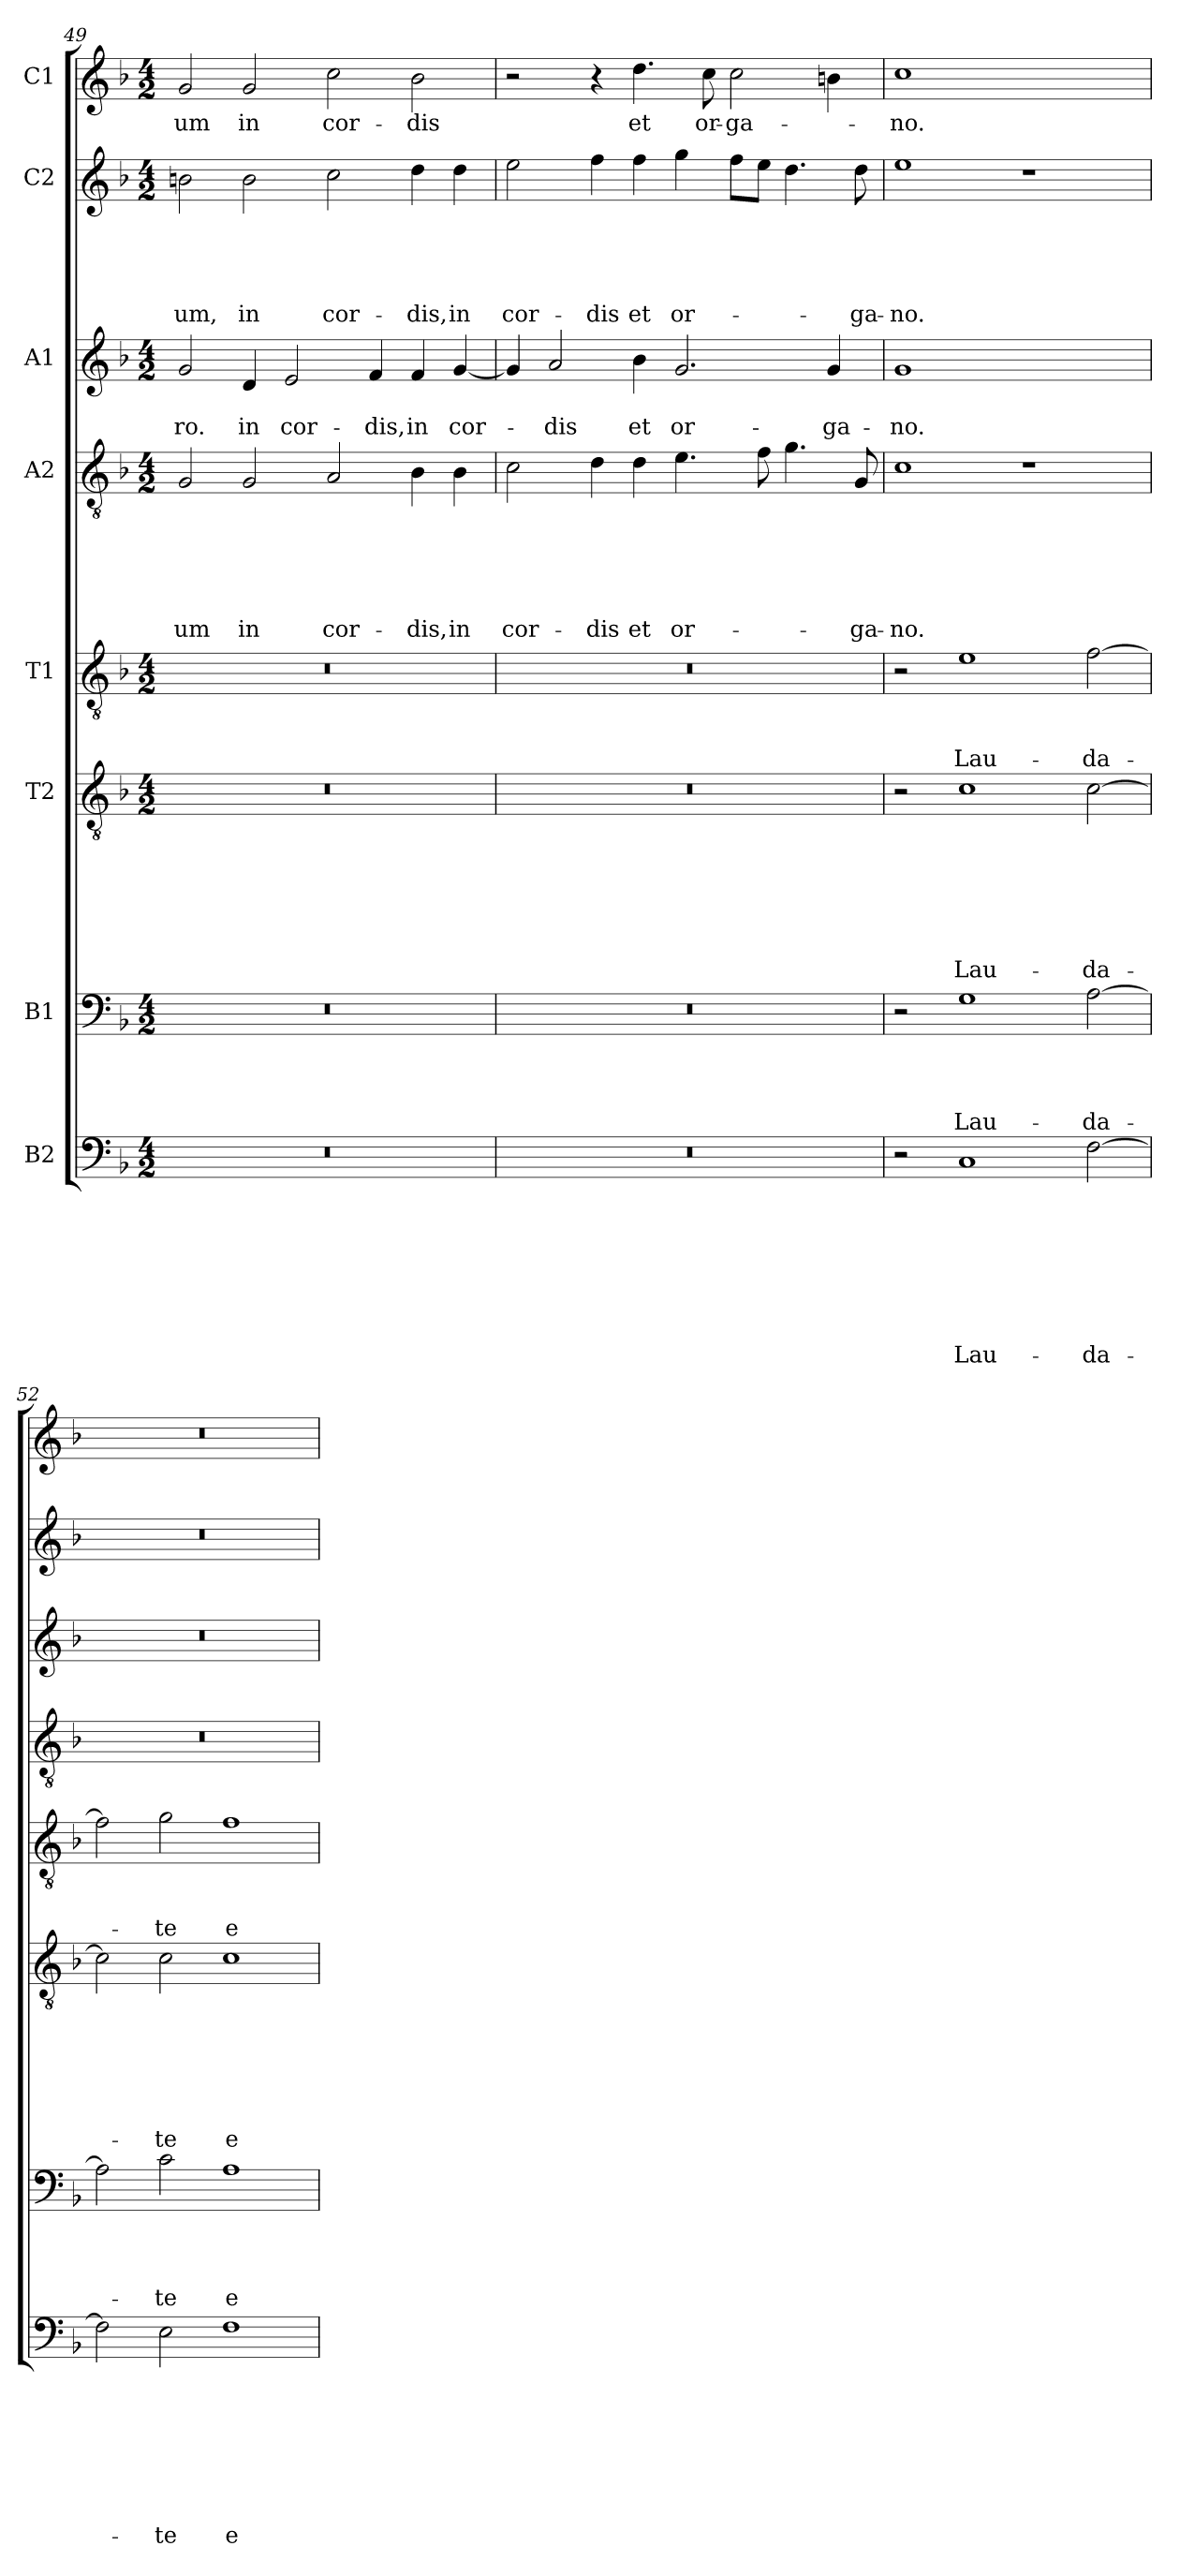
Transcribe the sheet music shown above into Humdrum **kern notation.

**kern	**text	**text	**text	**text	**text	**text	**text	**text	**kern	**text	**text	**text	**text	**kern	**text	**text	**text	**text	**text	**text	**text	**kern	**text	**text	**text	**kern	**text	**text	**text	**text	**text	**text	**kern	**text	**text	**kern	**text	**text	**text	**text	**text	**kern	**text
*part8	*part8	*part8	*part8	*part8	*part8	*part8	*part8	*part8	*part7	*part7	*part7	*part7	*part7	*part6	*part6	*part6	*part6	*part6	*part6	*part6	*part6	*part5	*part5	*part5	*part5	*part4	*part4	*part4	*part4	*part4	*part4	*part4	*part3	*part3	*part3	*part2	*part2	*part2	*part2	*part2	*part2	*part1	*part1
*staff8	*staff8	*staff8	*staff8	*staff8	*staff8	*staff8	*staff8	*staff8	*staff7	*staff7	*staff7	*staff7	*staff7	*staff6	*staff6	*staff6	*staff6	*staff6	*staff6	*staff6	*staff6	*staff5	*staff5	*staff5	*staff5	*staff4	*staff4	*staff4	*staff4	*staff4	*staff4	*staff4	*staff3	*staff3	*staff3	*staff2	*staff2	*staff2	*staff2	*staff2	*staff2	*staff1	*staff1
*I"B2	*	*	*	*	*	*	*	*	*I"B1	*	*	*	*	*I"T2	*	*	*	*	*	*	*	*I"T1	*	*	*	*I"A2	*	*	*	*	*	*	*I"A1	*	*	*I"C2	*	*	*	*	*	*I"C1	*
*clefF4	*	*	*	*	*	*	*	*	*clefF4	*	*	*	*	*clefGv2	*	*	*	*	*	*	*	*clefGv2	*	*	*	*clefGv2	*	*	*	*	*	*	*clefG2	*	*	*clefG2	*	*	*	*	*	*clefG2	*
*k[b-]	*	*	*	*	*	*	*	*	*k[b-]	*	*	*	*	*k[b-]	*	*	*	*	*	*	*	*k[b-]	*	*	*	*k[b-]	*	*	*	*	*	*	*k[b-]	*	*	*k[b-]	*	*	*	*	*	*k[b-]	*
*d:	*	*	*	*	*	*	*	*	*d:	*	*	*	*	*d:	*	*	*	*	*	*	*	*d:	*	*	*	*d:	*	*	*	*	*	*	*d:	*	*	*d:	*	*	*	*	*	*d:	*
*M4/2	*	*	*	*	*	*	*	*	*M4/2	*	*	*	*	*M4/2	*	*	*	*	*	*	*	*M4/2	*	*	*	*M4/2	*	*	*	*	*	*	*M4/2	*	*	*M4/2	*	*	*	*	*	*M4/2	*
=49	=49	=49	=49	=49	=49	=49	=49	=49	=49	=49	=49	=49	=49	=49	=49	=49	=49	=49	=49	=49	=49	=49	=49	=49	=49	=49	=49	=49	=49	=49	=49	=49	=49	=49	=49	=49	=49	=49	=49	=49	=49	=49	=49
!	!	!	!	!	!	!	!	!	!	!	!	!	!	!	!	!	!	!	!	!	!	!	!	!	!	!	!	!	!	!	!	!LO:LY:b	!	!	!LO:LY:b	!	!	!	!	!	!LO:LY:b	!	!LO:LY:b
0r	.	.	.	.	.	.	.	.	0r	.	.	.	.	0r	.	.	.	.	.	.	.	0r	.	.	.	2G/	.	.	.	.	.	-um	2g/	.	-ro.	2bn\	.	.	.	.	-um,	2g/	-um
!	!	!	!	!	!	!	!	!	!	!	!	!	!	!	!	!	!	!	!	!	!	!	!	!	!	!	!	!	!	!	!	!LO:LY:b	!	!	!LO:LY:b	!	!	!	!	!	!LO:LY:b	!	!LO:LY:b
.	.	.	.	.	.	.	.	.	.	.	.	.	.	.	.	.	.	.	.	.	.	.	.	.	.	2G/	.	.	.	.	.	in	4d/	.	in	2b\	.	.	.	.	in	2g/	in
!	!	!	!	!	!	!	!	!	!	!	!	!	!	!	!	!	!	!	!	!	!	!	!	!	!	!	!	!	!	!	!	!	!	!	!LO:LY:b	!	!	!	!	!	!	!	!
.	.	.	.	.	.	.	.	.	.	.	.	.	.	.	.	.	.	.	.	.	.	.	.	.	.	.	.	.	.	.	.	.	2e/	.	cor-	.	.	.	.	.	.	.	.
!	!	!	!	!	!	!	!	!	!	!	!	!	!	!	!	!	!	!	!	!	!	!	!	!	!	!	!	!	!	!	!	!LO:LY:b	!	!	!	!	!	!	!	!	!LO:LY:b	!	!LO:LY:b
.	.	.	.	.	.	.	.	.	.	.	.	.	.	.	.	.	.	.	.	.	.	.	.	.	.	2A/	.	.	.	.	.	cor-	.	.	.	2cc\	.	.	.	.	cor-	2cc\	cor-
!	!	!	!	!	!	!	!	!	!	!	!	!	!	!	!	!	!	!	!	!	!	!	!	!	!	!	!	!	!	!	!	!	!	!	!LO:LY:b	!	!	!	!	!	!	!	!
.	.	.	.	.	.	.	.	.	.	.	.	.	.	.	.	.	.	.	.	.	.	.	.	.	.	.	.	.	.	.	.	.	4f/	.	-dis,	.	.	.	.	.	.	.	.
!	!	!	!	!	!	!	!	!	!	!	!	!	!	!	!	!	!	!	!	!	!	!	!	!	!	!	!	!	!	!	!	!LO:LY:b	!	!	!LO:LY:b	!	!	!	!	!	!LO:LY:b	!	!LO:LY:b
.	.	.	.	.	.	.	.	.	.	.	.	.	.	.	.	.	.	.	.	.	.	.	.	.	.	4B-\	.	.	.	.	.	-dis,	4f/	.	in	4dd\	.	.	.	.	-dis,	2b-\	-dis
!	!	!	!	!	!	!	!	!	!	!	!	!	!	!	!	!	!	!	!	!	!	!	!	!	!	!	!	!	!	!	!	!LO:LY:b	!	!	!LO:LY:b	!	!	!	!	!	!LO:LY:b	!	!
.	.	.	.	.	.	.	.	.	.	.	.	.	.	.	.	.	.	.	.	.	.	.	.	.	.	4B-\	.	.	.	.	.	in	[4g/	.	cor-	4dd\	.	.	.	.	in	.	.
=50	=50	=50	=50	=50	=50	=50	=50	=50	=50	=50	=50	=50	=50	=50	=50	=50	=50	=50	=50	=50	=50	=50	=50	=50	=50	=50	=50	=50	=50	=50	=50	=50	=50	=50	=50	=50	=50	=50	=50	=50	=50	=50	=50
!	!	!	!	!	!	!	!	!	!	!	!	!	!	!	!	!	!	!	!	!	!	!	!	!	!	!	!	!	!	!	!	!LO:LY:b	!	!	!	!	!	!	!	!	!LO:LY:b	!	!
0r	.	.	.	.	.	.	.	.	0r	.	.	.	.	0r	.	.	.	.	.	.	.	0r	.	.	.	2c\	.	.	.	.	.	cor-	4g/]	.	.	2ee\	.	.	.	.	cor-	2r	.
!	!	!	!	!	!	!	!	!	!	!	!	!	!	!	!	!	!	!	!	!	!	!	!	!	!	!	!	!	!	!	!	!	!	!	!LO:LY:b	!	!	!	!	!	!	!	!
.	.	.	.	.	.	.	.	.	.	.	.	.	.	.	.	.	.	.	.	.	.	.	.	.	.	.	.	.	.	.	.	.	2a/	.	-dis	.	.	.	.	.	.	.	.
!	!	!	!	!	!	!	!	!	!	!	!	!	!	!	!	!	!	!	!	!	!	!	!	!	!	!	!	!	!	!	!	!LO:LY:b	!	!	!	!	!	!	!	!	!LO:LY:b	!	!
.	.	.	.	.	.	.	.	.	.	.	.	.	.	.	.	.	.	.	.	.	.	.	.	.	.	4d\	.	.	.	.	.	-dis	.	.	.	4ff\	.	.	.	.	-dis	4r	.
!	!	!	!	!	!	!	!	!	!	!	!	!	!	!	!	!	!	!	!	!	!	!	!	!	!	!	!	!	!	!	!	!LO:LY:b	!	!	!LO:LY:b	!	!	!	!	!	!LO:LY:b	!	!LO:LY:b
.	.	.	.	.	.	.	.	.	.	.	.	.	.	.	.	.	.	.	.	.	.	.	.	.	.	4d\	.	.	.	.	.	et	4b-\	.	et	4ff\	.	.	.	.	et	4.dd\	et
!	!	!	!	!	!	!	!	!	!	!	!	!	!	!	!	!	!	!	!	!	!	!	!	!	!	!	!	!	!	!	!	!LO:LY:b	!	!	!LO:LY:b	!	!	!	!	!	!LO:LY:b	!	!
.	.	.	.	.	.	.	.	.	.	.	.	.	.	.	.	.	.	.	.	.	.	.	.	.	.	4.e\	.	.	.	.	.	or-	2.g/	.	or-	4gg\	.	.	.	.	or-	.	.
!	!	!	!	!	!	!	!	!	!	!	!	!	!	!	!	!	!	!	!	!	!	!	!	!	!	!	!	!	!	!	!	!	!	!	!	!	!	!	!	!	!	!	!LO:LY:b
.	.	.	.	.	.	.	.	.	.	.	.	.	.	.	.	.	.	.	.	.	.	.	.	.	.	.	.	.	.	.	.	.	.	.	.	.	.	.	.	.	.	8cc\	or-
!	!	!	!	!	!	!	!	!	!	!	!	!	!	!	!	!	!	!	!	!	!	!	!	!	!	!	!	!	!	!	!	!	!	!	!	!	!	!	!	!	!	!	!LO:LY:b
.	.	.	.	.	.	.	.	.	.	.	.	.	.	.	.	.	.	.	.	.	.	.	.	.	.	.	.	.	.	.	.	.	.	.	.	8ff\L	.	.	.	.	.	2cc\	-ga-
.	.	.	.	.	.	.	.	.	.	.	.	.	.	.	.	.	.	.	.	.	.	.	.	.	.	8f\	.	.	.	.	.	.	.	.	.	8ee\J	.	.	.	.	.	.	.
.	.	.	.	.	.	.	.	.	.	.	.	.	.	.	.	.	.	.	.	.	.	.	.	.	.	4.g\	.	.	.	.	.	.	.	.	.	4.dd\	.	.	.	.	.	.	.
!	!	!	!	!	!	!	!	!	!	!	!	!	!	!	!	!	!	!	!	!	!	!	!	!	!	!	!	!	!	!	!	!	!	!	!LO:LY:b	!	!	!	!	!	!	!	!
.	.	.	.	.	.	.	.	.	.	.	.	.	.	.	.	.	.	.	.	.	.	.	.	.	.	.	.	.	.	.	.	.	4g/	.	-ga-	.	.	.	.	.	.	4bn\	.
!	!	!	!	!	!	!	!	!	!	!	!	!	!	!	!	!	!	!	!	!	!	!	!	!	!	!	!	!	!	!	!	!LO:LY:b	!	!	!	!	!	!	!	!	!LO:LY:b	!	!
.	.	.	.	.	.	.	.	.	.	.	.	.	.	.	.	.	.	.	.	.	.	.	.	.	.	8G/	.	.	.	.	.	-ga-	.	.	.	8dd\	.	.	.	.	-ga-	.	.
!!LO:PB:g=z
=51	=51	=51	=51	=51	=51	=51	=51	=51	=51	=51	=51	=51	=51	=51	=51	=51	=51	=51	=51	=51	=51	=51	=51	=51	=51	=51	=51	=51	=51	=51	=51	=51	=51	=51	=51	=51	=51	=51	=51	=51	=51	=51	=51
!	!	!	!	!	!	!	!	!	!	!	!	!	!	!	!	!	!	!	!	!	!	!	!	!	!	!	!	!	!	!	!	!LO:LY:b	!	!	!LO:LY:b	!	!	!	!	!	!LO:LY:b	!	!LO:LY:b
2r	.	.	.	.	.	.	.	.	2r	.	.	.	.	2r	.	.	.	.	.	.	.	2r	.	.	.	1c	.	.	.	.	.	-no.	1g	.	-no.	1ee	.	.	.	.	-no.	1cc	-no.
!	!	!	!	!	!	!	!	!LO:LY:b	!	!	!	!	!LO:LY:b	!	!	!	!	!	!	!	!LO:LY:b	!	!	!	!LO:LY:b	!	!	!	!	!	!	!	!	!	!	!	!	!	!	!	!	!	!
1C	.	.	.	.	.	.	.	Lau-	1G	.	.	.	Lau-	1c	.	.	.	.	.	.	Lau-	1e	.	.	Lau-	.	.	.	.	.	.	.	.	.	.	.	.	.	.	.	.	.	.
.	.	.	.	.	.	.	.	.	.	.	.	.	.	.	.	.	.	.	.	.	.	.	.	.	.	1r	.	.	.	.	.	.	1ryy	.	.	1r	.	.	.	.	.	1ryy	.
!	!	!	!	!	!	!	!	!LO:LY:b	!	!	!	!	!LO:LY:b	!	!	!	!	!	!	!	!LO:LY:b	!	!	!	!LO:LY:b	!	!	!	!	!	!	!	!	!	!	!	!	!	!	!	!	!	!
[2F\	.	.	.	.	.	.	.	-da-	[2A\	.	.	.	-da-	[2c\	.	.	.	.	.	.	-da-	[2f\	.	.	-da-	.	.	.	.	.	.	.	.	.	.	.	.	.	.	.	.	.	.
=52	=52	=52	=52	=52	=52	=52	=52	=52	=52	=52	=52	=52	=52	=52	=52	=52	=52	=52	=52	=52	=52	=52	=52	=52	=52	=52	=52	=52	=52	=52	=52	=52	=52	=52	=52	=52	=52	=52	=52	=52	=52	=52	=52
2F\]	.	.	.	.	.	.	.	.	2A\]	.	.	.	.	2c\]	.	.	.	.	.	.	.	2f\]	.	.	.	0r	.	.	.	.	.	.	0r	.	.	0r	.	.	.	.	.	0r	.
!	!	!	!	!	!	!	!	!LO:LY:b	!	!	!	!	!LO:LY:b	!	!	!	!	!	!	!	!LO:LY:b	!	!	!	!LO:LY:b	!	!	!	!	!	!	!	!	!	!	!	!	!	!	!	!	!	!
2E\	.	.	.	.	.	.	.	-te	2c\	.	.	.	-te	2c\	.	.	.	.	.	.	-te	2g\	.	.	-te	.	.	.	.	.	.	.	.	.	.	.	.	.	.	.	.	.	.
!	!	!	!	!	!	!	!	!LO:LY:b	!	!	!	!	!LO:LY:b	!	!	!	!	!	!	!	!LO:LY:b	!	!	!	!LO:LY:b	!	!	!	!	!	!	!	!	!	!	!	!	!	!	!	!	!	!
1F	.	.	.	.	.	.	.	e-	1A	.	.	.	e-	1c	.	.	.	.	.	.	e-	1f	.	.	e-	.	.	.	.	.	.	.	.	.	.	.	.	.	.	.	.	.	.
=	=	=	=	=	=	=	=	=	=	=	=	=	=	=	=	=	=	=	=	=	=	=	=	=	=	=	=	=	=	=	=	=	=	=	=	=	=	=	=	=	=	=	=
*-	*-	*-	*-	*-	*-	*-	*-	*-	*-	*-	*-	*-	*-	*-	*-	*-	*-	*-	*-	*-	*-	*-	*-	*-	*-	*-	*-	*-	*-	*-	*-	*-	*-	*-	*-	*-	*-	*-	*-	*-	*-	*-	*-
